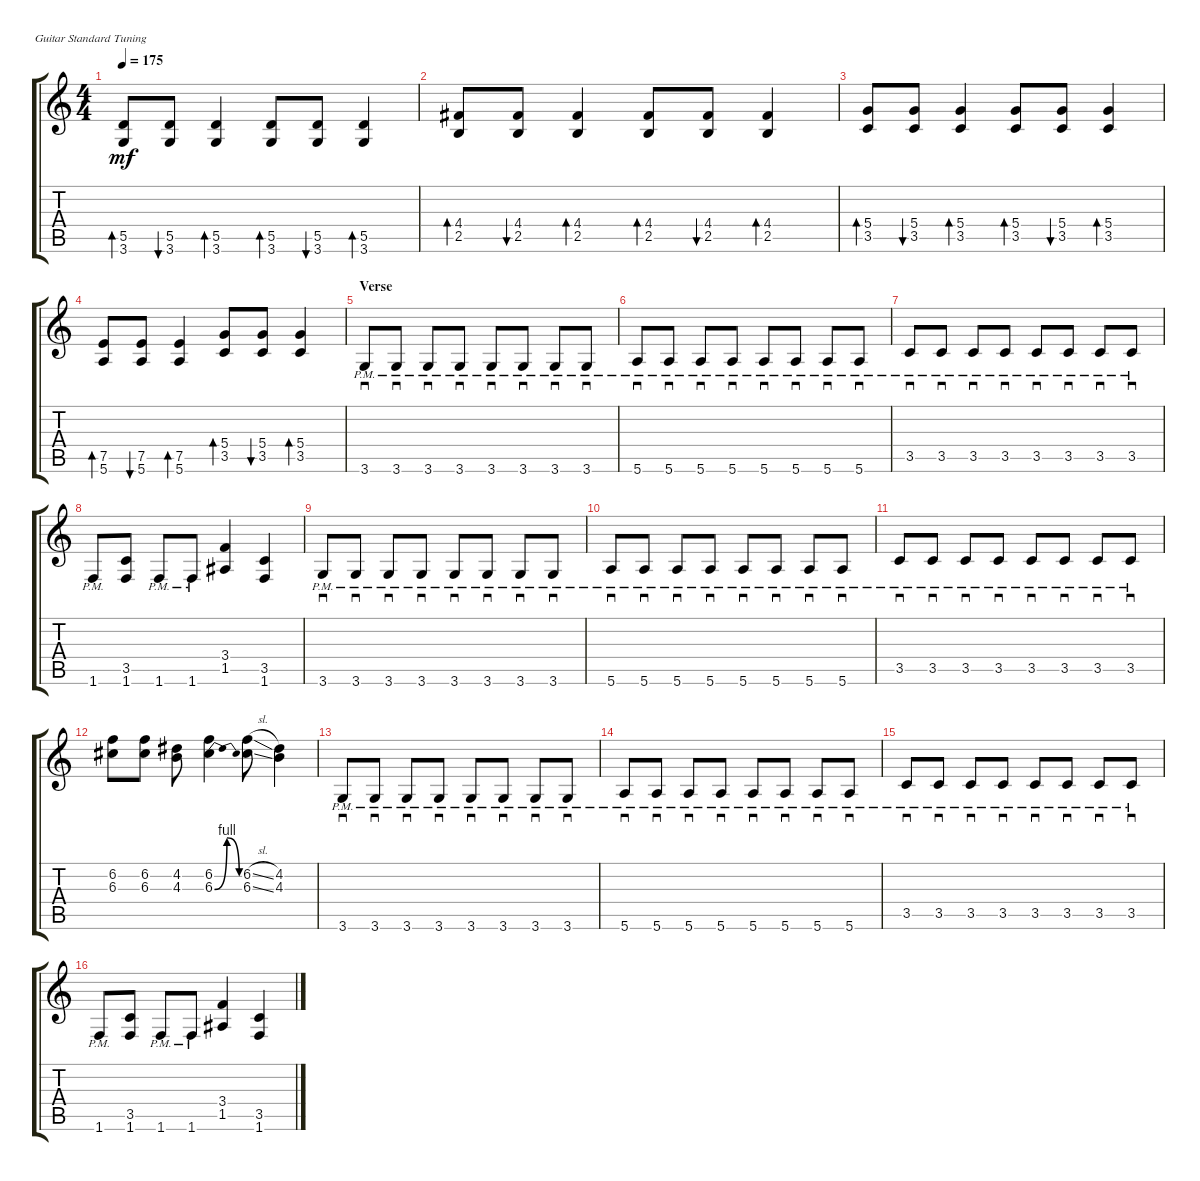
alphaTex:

\defaultSystemsLayout 4
\bracketExtendMode groupsimilarinstruments
\singleTrackTrackNamePolicy hidden
\multiTrackTrackNamePolicy hidden
\firstSystemTrackNameOrientation horizontal
\otherSystemsTrackNameOrientation horizontal
\track ("R-Guitar" "E-Gt") {solo instrument distortionguitar}
\staff {score tabs}
\tuning (E4 B3 G3 D3 A2 E2)
\ts (4 4)
\tempo 175
\clef g2
\ks c
(3.6 5.5).8{bd 30 dy mf} (3.6 5.5).8{bu 30} (3.6 5.5).4{bd 30} (3.6 5.5).8{bd 30} (3.6 5.5).8{bu 30} (3.6 5.5).4{bd 30} |
(2.5 4.4).8{bd 30} (4.4 2.5).8{bu 30} (2.5 4.4).4{bd 30} (2.5 4.4).8{bd 30} (4.4 2.5).8{bu 30} (2.5 4.4).4{bd 30} |
(3.5 5.4).8{bd 30} (5.4 3.5).8{bu 30} (3.5 5.4).4{bd 30} (3.5 5.4).8{bd 30} (5.4 3.5).8{bu 30} (3.5 5.4).4{bd 30} |
(5.6 7.5).8{bd 30} (5.6 7.5).8{bu 30} (5.6 7.5).4{bd 30} (3.5 5.4).8{bd 30} (3.5 5.4).8{bu 30} (3.5 5.4).4{bd 30} |
\section ("" "Verse")
3.6{pm}.8{sd} 3.6{pm}.8{sd} 3.6{pm}.8{sd} 3.6{pm}.8{sd} 3.6{pm}.8{sd} 3.6{pm}.8{sd} 3.6{pm}.8{sd} 3.6{pm}.8{sd} |
5.6{pm}.8{sd} 5.6{pm}.8{sd} 5.6{pm}.8{sd} 5.6{pm}.8{sd} 5.6{pm}.8{sd} 5.6{pm}.8{sd} 5.6{pm}.8{sd} 5.6{pm}.8{sd} |
3.5{pm}.8{sd} 3.5{pm}.8{sd} 3.5{pm}.8{sd} 3.5{pm}.8{sd} 3.5{pm}.8{sd} 3.5{pm}.8{sd} 3.5{pm}.8{sd} 3.5{pm}.8{sd} |
1.6{pm}.8 (3.5 1.6).8 1.6{pm}.8 1.6{pm}.8 (1.5 3.4).4 (1.6 3.5).4 |
3.6{pm}.8{sd} 3.6{pm}.8{sd} 3.6{pm}.8{sd} 3.6{pm}.8{sd} 3.6{pm}.8{sd} 3.6{pm}.8{sd} 3.6{pm}.8{sd} 3.6{pm}.8{sd} |
5.6{pm}.8{sd} 5.6{pm}.8{sd} 5.6{pm}.8{sd} 5.6{pm}.8{sd} 5.6{pm}.8{sd} 5.6{pm}.8{sd} 5.6{pm}.8{sd} 5.6{pm}.8{sd} |
3.5{pm}.8{sd} 3.5{pm}.8{sd} 3.5{pm}.8{sd} 3.5{pm}.8{sd} 3.5{pm}.8{sd} 3.5{pm}.8{sd} 3.5{pm}.8{sd} 3.5{pm}.8{sd} |
(6.3 6.2).8 (6.2 6.3).8 (4.3 4.2).8 (6.2 6.3{be (bendrelease 0 0 10.2 4 20.4 4 30 0)}).4 (6.3{sl} 6.2{sl}).8 (4.3 4.2).4 |
3.6{pm}.8{sd} 3.6{pm}.8{sd} 3.6{pm}.8{sd} 3.6{pm}.8{sd} 3.6{pm}.8{sd} 3.6{pm}.8{sd} 3.6{pm}.8{sd} 3.6{pm}.8{sd} |
5.6{pm}.8{sd} 5.6{pm}.8{sd} 5.6{pm}.8{sd} 5.6{pm}.8{sd} 5.6{pm}.8{sd} 5.6{pm}.8{sd} 5.6{pm}.8{sd} 5.6{pm}.8{sd} |
3.5{pm}.8{sd} 3.5{pm}.8{sd} 3.5{pm}.8{sd} 3.5{pm}.8{sd} 3.5{pm}.8{sd} 3.5{pm}.8{sd} 3.5{pm}.8{sd} 3.5{pm}.8{sd} |
1.6{pm}.8 (3.5 1.6).8 1.6{pm}.8 1.6{pm}.8 (1.5 3.4).4 (1.6 3.5).4
